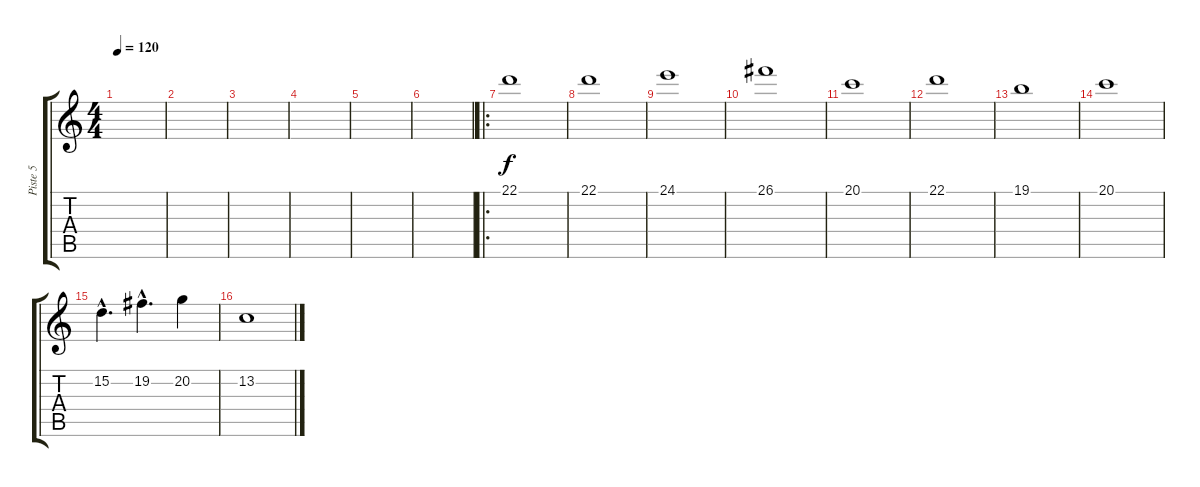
\track ("Piste 5" "Piste 5") {instrument stringensemble2}
\staff {score tabs}
\tuning (E4 B3 G3 D3 A2 E2) {hide}
\ts (4 4)
\tempo 120
\clef g2
\ks c
|
|
|
|
|
|
\ro
22.1.1 |
22.1.1 |
24.1.1 |
26.1.1 |
20.1.1 |
22.1.1 |
19.1.1 |
20.1.1 |
15.2{hac}.4{d} 19.2{hac}.4{d} 20.2.4 |
13.2.1
